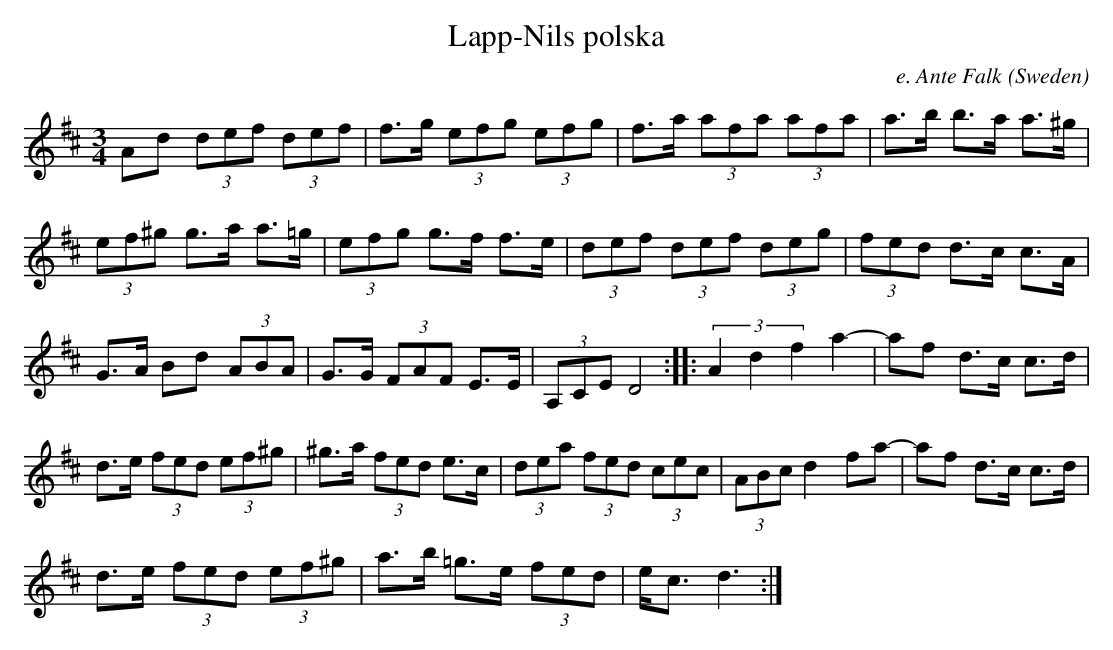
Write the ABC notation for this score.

X:1
T:Lapp-Nils polska
O:Sweden
M:3/4
C:e. Ante Falk
K:D
Ad (3def (3def|f>g (3efg (3efg|\
f>a (3afa (3afa|a>b b>a a>^g|
(3ef^g g>a a>=g|(3efg g>f f>e|\
(3def (3def (3deg|(3fed d>c c>A|
G>A Bd (3ABA|G>G (3FAF E>E| (3A,CE D4::\
(3A2d2f2 a2-|af d>c c>d|
d>e (3fed (3ef^g|^g>a (3fed e>c|\
(3dea (3fed (3cec|\
(3ABc d2 fa-|af d>c c>d|
d>e (3fed (3ef^g|\
a>b =g>e (3fed| e<c d3:|
